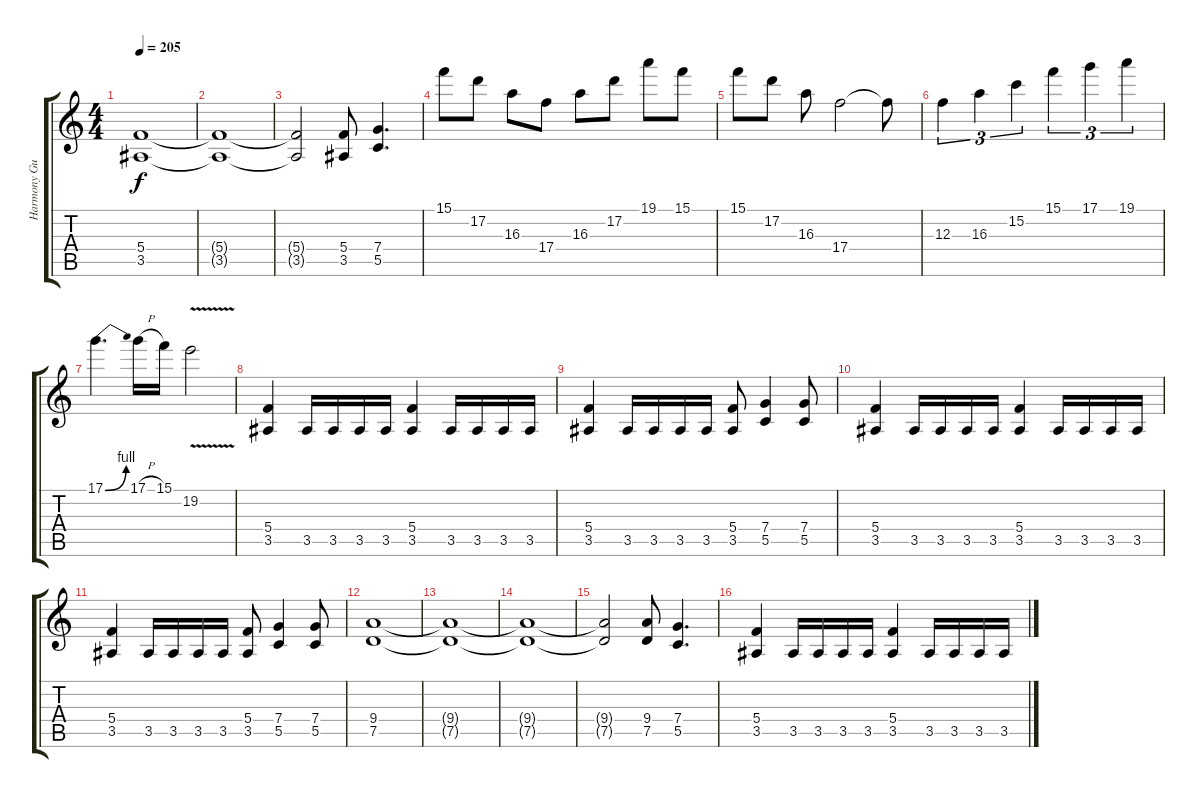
\track ("Harmony Guitar" "Harmony Gu") {instrument distortionguitar}
\staff {score tabs}
\tuning (D4 A3 F3 C3 G2 D2) {hide}
\ts (4 4)
\tempo 205
\clef g2
\ks c
(5.4{t} 3.5{t}).1{dy f} |
(5.4{t} 3.5{t}).1 |
(5.4{t} 3.5{t}).2 (5.4 3.5).8 (7.4 5.5).4{d} |
15.1.8 17.2.8 16.3.8 17.4.8 16.3.8 17.2.8 19.1.8 15.1.8 |
15.1.8 17.2.8 16.3.8 17.4.2 17.4{t}.8 |
12.3.4{tu (3 2)} 16.3.4{tu (3 2)} 15.2.4{tu (3 2)} 15.1.4{tu (3 2)} 17.1.4{tu (3 2)} 19.1.4{tu (3 2)} |
17.1{be (bend 0 0 60 4)}.4{d} 17.1{h}.16 15.1.16 19.2{v}.2 |
(5.4 3.5).4 3.5.16 3.5.16 3.5.16 3.5.16 (5.4 3.5).4 3.5.16 3.5.16 3.5.16 3.5.16 |
(5.4 3.5).4 3.5.16 3.5.16 3.5.16 3.5.16 (5.4 3.5).8 (7.4 5.5).4 (7.4 5.5).8 |
(5.4 3.5).4 3.5.16 3.5.16 3.5.16 3.5.16 (5.4 3.5).4 3.5.16 3.5.16 3.5.16 3.5.16 |
(5.4 3.5).4 3.5.16 3.5.16 3.5.16 3.5.16 (5.4 3.5).8 (7.4 5.5).4 (7.4 5.5).8 |
(9.4 7.5).1 |
(9.4{t} 7.5{t}).1 |
(9.4{t} 7.5{t}).1 |
(9.4{t} 7.5{t}).2 (9.4 7.5).8 (7.4 5.5).4{d} |
(5.4 3.5).4 3.5.16 3.5.16 3.5.16 3.5.16 (5.4 3.5).4 3.5.16 3.5.16 3.5.16 3.5.16
